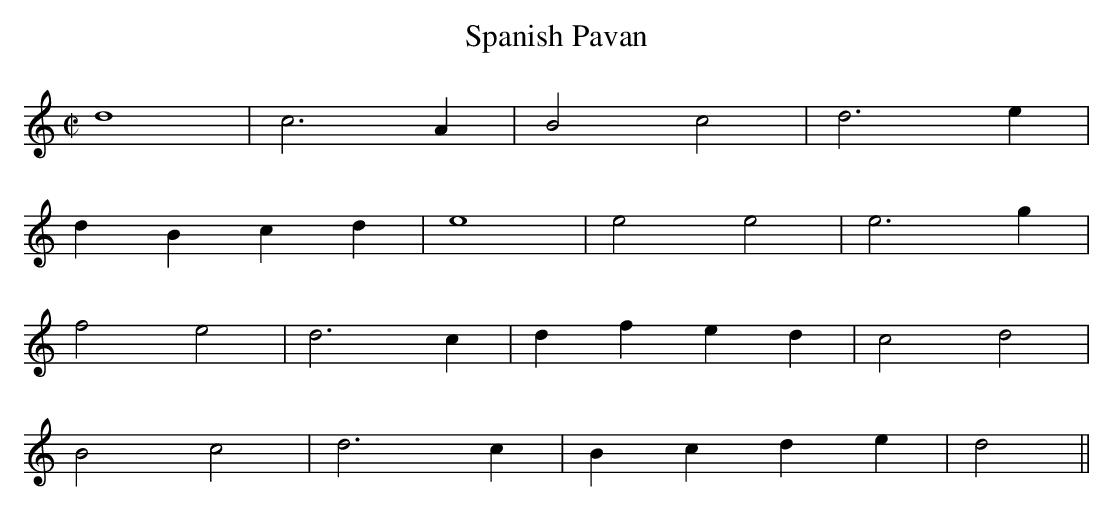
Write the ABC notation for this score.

X:1
T:Spanish Pavan
M:C|
L:1/4
K:DDor
d4 | c3 A | B2 c2 | d3 e |
dB cd | e4 | e2 e2 | e3 g |
f2 e2 | d3 c | df ed | c2 d2 |
B2 c2 | d3 c | Bc de | d2 ||
